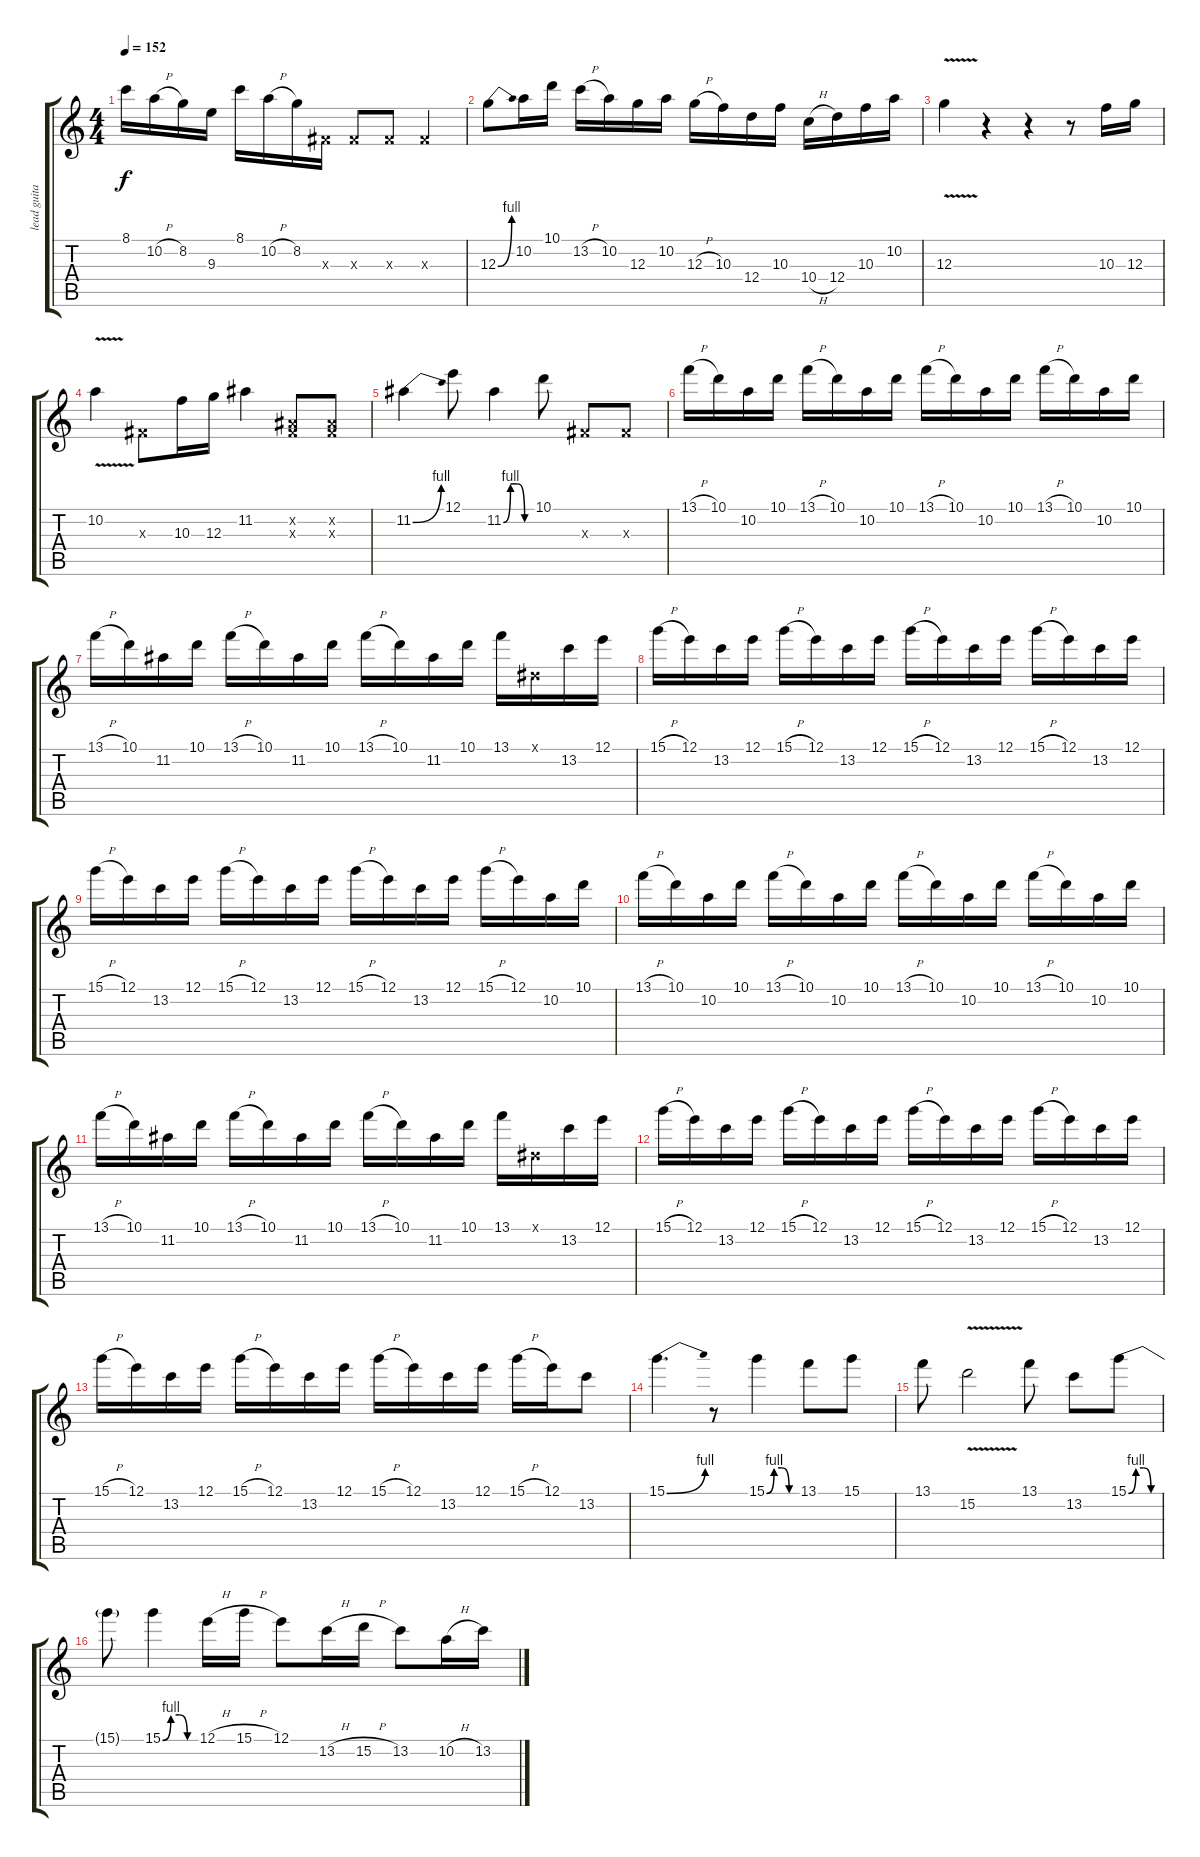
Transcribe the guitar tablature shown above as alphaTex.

\track ("lead guitar" "lead guita") {instrument electricguitarclean}
\staff {score tabs}
\tuning (E4 B3 G3 D3 A2 E2) {hide}
\ts (4 4)
\tempo 152
\clef g2
\ks c
8.1.16{dy f} 10.2{h}.16 8.2.16 9.3.16 8.1.16 10.2{h}.16 8.2.16 -1.3{x}.16 -1.3{x}.8 -1.3{x}.8 -1.3{x}.4 |
12.3{be (bend 0 0 60 4)}.8 10.2.16 10.1.16 13.2{h}.16 10.2.16 12.3.16 10.2.16 12.3{h}.16 10.3.16 12.4.16 10.3.16 10.4{h}.16 12.4.16 10.3.16 10.2.16 |
12.3{v}.4 r.4 r.4 r.8 10.3.16 12.3.16 |
10.2{v}.4 -1.3{x}.8 10.3.16 12.3.16 11.2.4 (-1.2{x} -1.3{x}).8 (-1.2{x} -1.3{x}).8 |
11.2{be (bend 0 0 60 4)}.4 12.1.8 11.2{be (custom 0 0 15 4 30 4 45 0 60 0)}.4 10.1.8 -1.3{x}.8 -1.3{x}.8 |
13.1{h}.16 10.1.16 10.2.16 10.1.16 13.1{h}.16 10.1.16 10.2.16 10.1.16 13.1{h}.16 10.1.16 10.2.16 10.1.16 13.1{h}.16 10.1.16 10.2.16 10.1.16 |
13.1{h}.16 10.1.16 11.2.16 10.1.16 13.1{h}.16 10.1.16 11.2.16 10.1.16 13.1{h}.16 10.1.16 11.2.16 10.1.16 13.1.16 -1.1{x}.16 13.2.16 12.1.16 |
15.1{h}.16 12.1.16 13.2.16 12.1.16 15.1{h}.16 12.1.16 13.2.16 12.1.16 15.1{h}.16 12.1.16 13.2.16 12.1.16 15.1{h}.16 12.1.16 13.2.16 12.1.16 |
15.1{h}.16 12.1.16 13.2.16 12.1.16 15.1{h}.16 12.1.16 13.2.16 12.1.16 15.1{h}.16 12.1.16 13.2.16 12.1.16 15.1{h}.16 12.1.16 10.2.16 10.1.16 |
13.1{h}.16 10.1.16 10.2.16 10.1.16 13.1{h}.16 10.1.16 10.2.16 10.1.16 13.1{h}.16 10.1.16 10.2.16 10.1.16 13.1{h}.16 10.1.16 10.2.16 10.1.16 |
13.1{h}.16 10.1.16 11.2.16 10.1.16 13.1{h}.16 10.1.16 11.2.16 10.1.16 13.1{h}.16 10.1.16 11.2.16 10.1.16 13.1.16 -1.1{x}.16 13.2.16 12.1.16 |
15.1{h}.16 12.1.16 13.2.16 12.1.16 15.1{h}.16 12.1.16 13.2.16 12.1.16 15.1{h}.16 12.1.16 13.2.16 12.1.16 15.1{h}.16 12.1.16 13.2.16 12.1.16 |
15.1{h}.16 12.1.16 13.2.16 12.1.16 15.1{h}.16 12.1.16 13.2.16 12.1.16 15.1{h}.16 12.1.16 13.2.16 12.1.16 15.1{h}.16 12.1.16 13.2.8 |
15.1{be (bend 0 0 60 4)}.4{d} r.8 15.1{be (custom 0 0 15 4 30 4 45 0 60 0)}.4 13.1.8 15.1.8 |
13.1.8 15.2{v}.2 13.1.8 13.2.8 15.1{be (custom 0 0 15 4 30 4 45 0 60 0)}.8 |
15.1{t}.8{volume 4} 15.1{be (custom 0 0 15 4 30 4 45 0 60 0)}.4 12.1{h}.16 15.1{h}.16 12.1.8 13.2{h}.16 15.2{h}.16 13.2.8 10.2{h}.16 13.2{h}.16
